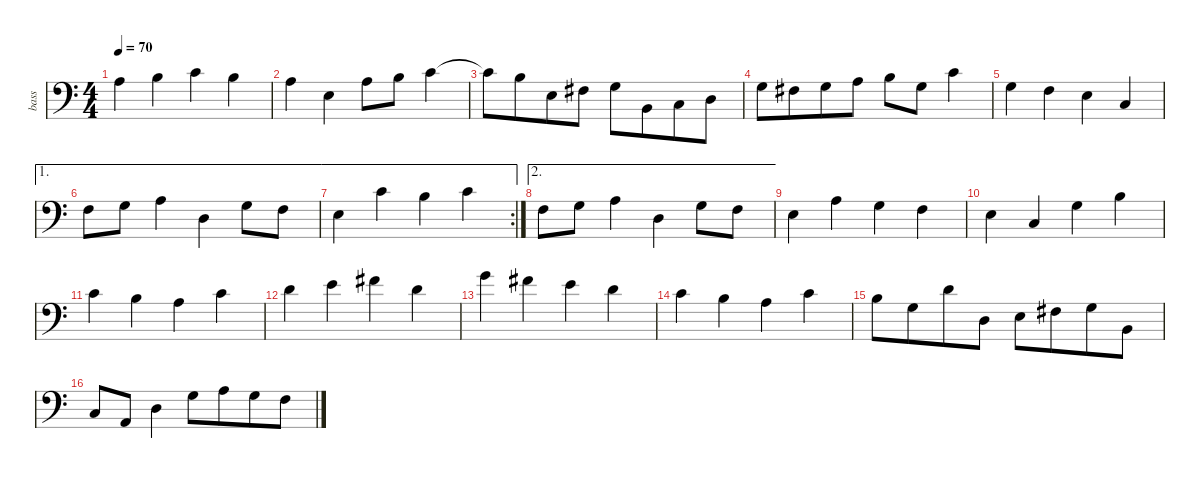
\defaultSystemsLayout 4
\hideDynamics
\bracketExtendMode nobrackets
\otherSystemsTrackNameOrientation horizontal
\extendBarLines
\track ("Acoustic Bass" "bass") {mute instrument acousticbass}
\staff {score}
\tuning (G2 D2 A1 E1)
\ts (4 4)
\tempo 70
\clef f4
\ks c
7.2.4{dy mf} 9.2.4 10.2.4 9.2.4 |
7.2.4 7.3.4 7.2.8 4.1.8 5.1.4 |
5.1{t}.8{beam merge} 4.1.8{beam merge} 2.2.8{beam merge} 4.2{acc #}.8 0.1.8{beam merge} 2.3.8{beam merge} 3.3.8{beam merge} 0.2.8 |
\scale
0.931733 0.1.8{beam merge} 4.2{acc #}.8{beam merge} 0.1.8{beam merge} 2.1.8 4.1.8 0.1.8 5.1.4 |
\scale
1.01091 0.1.4 3.2.4 2.2.4 3.3.4 |
\ae 1
\scale
1.05736 3.2.8 0.1.8 2.1.4 0.2.4 0.1.8 3.2.8 |
\ae 1
\rc 2
\scale
0.981141 2.2.4 5.1.4 4.1.4 5.1.4 |
\ae 2
\scale
1.11125 3.2.8 0.1.8 2.1.4 0.2.4 0.1.8 3.2.8 |
\scale
0.907608 2.2.4 2.1.4 0.1.4 3.2.4 |
2.2.4 3.3.4 0.1.4 9.2.4 |
10.2.4 9.2.4 7.2.4 10.2.4 |
7.1.4 9.1.4 11.1{acc #}.4 12.2.4 |
12.1.4 11.1{acc #}.4 9.1.4 7.1.4 |
10.2.4 9.2.4 7.2.4 5.1.4 |
4.1.8{beam merge} 0.1.8{beam merge} 7.1.8{beam merge} 0.2.8 2.2.8{beam merge} 4.2{acc #}.8{beam merge} 0.1.8{beam merge} 2.3.8 |
\scale
1.08614 3.3.8 0.3.8 0.2.4 0.1.8{beam merge} 2.1.8{beam merge} 0.1.8{beam merge} 3.2.8
